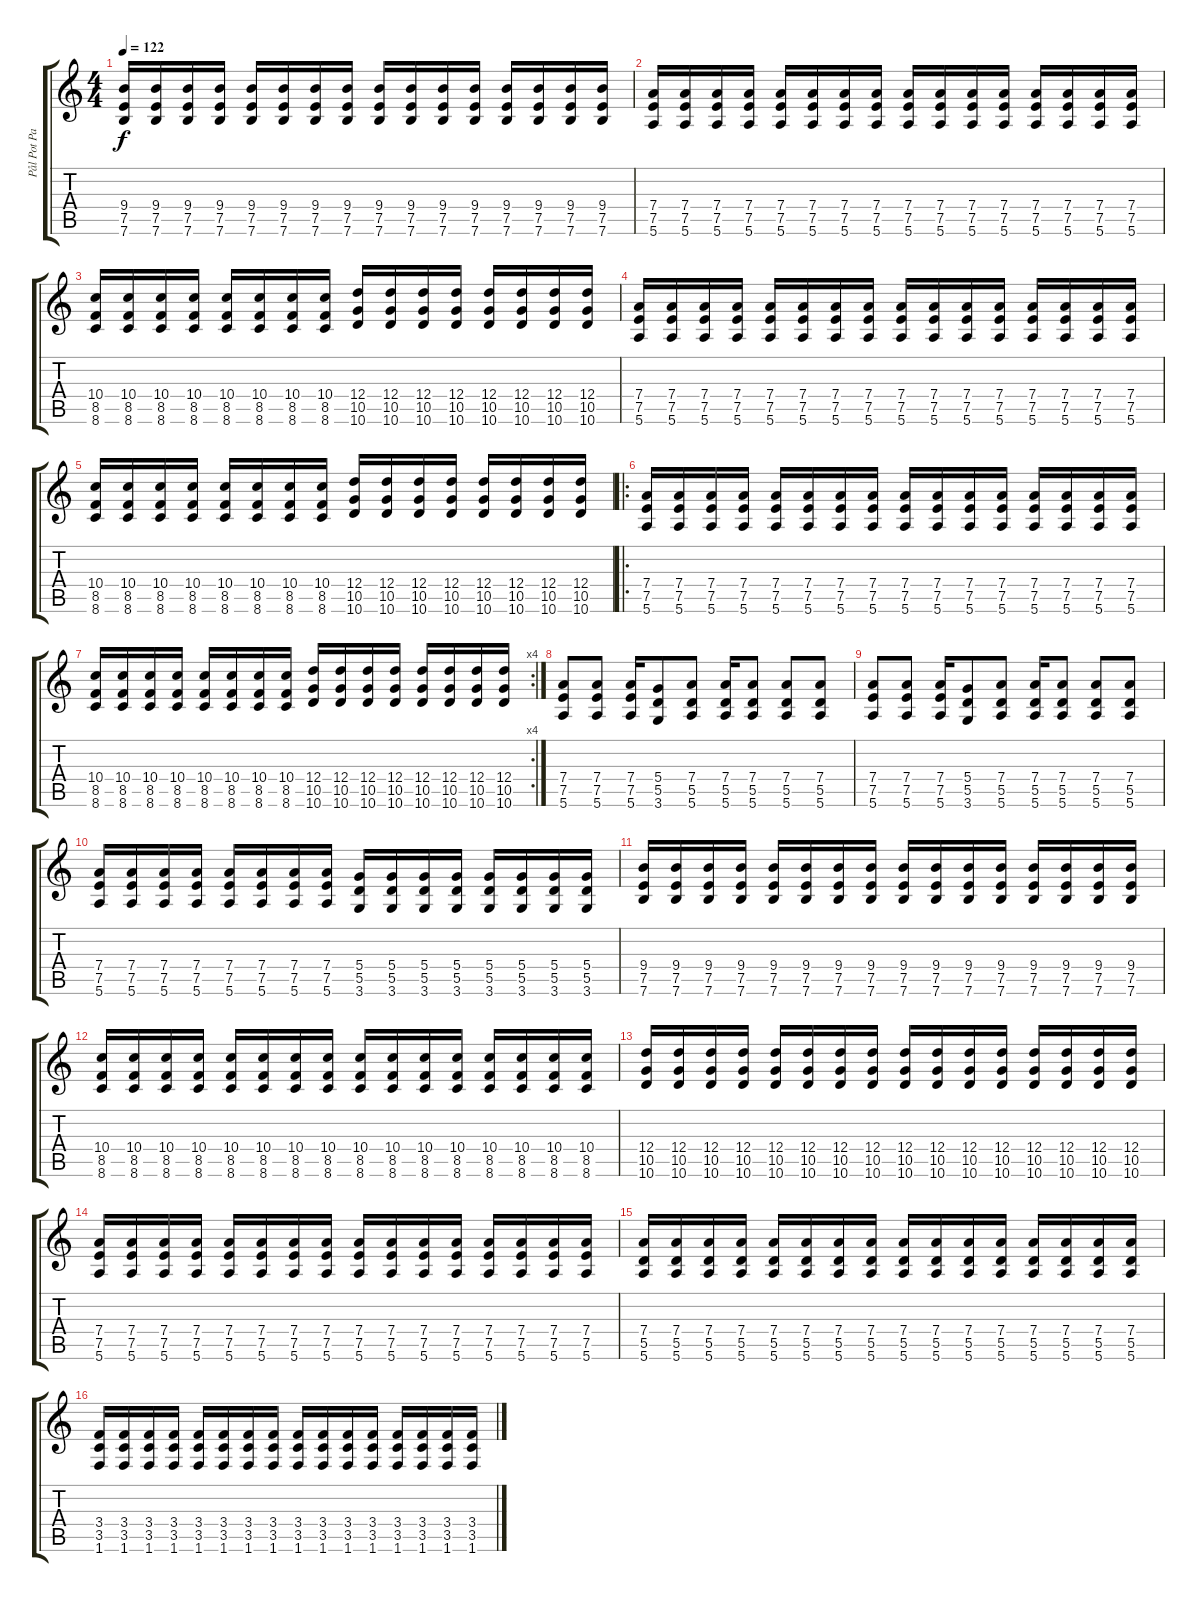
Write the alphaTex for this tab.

\track ("Pål Pot Pamparius" "Pål Pot Pa") {instrument overdrivenguitar}
\staff {score tabs}
\tuning (E4 B3 G3 D3 A2 E2) {hide}
\ts (4 4)
\tempo 122
\clef g2
\ks c
(9.4 7.5 7.6).16{dy f} (9.4 7.5 7.6).16 (9.4 7.5 7.6).16 (9.4 7.5 7.6).16 (9.4 7.5 7.6).16 (9.4 7.5 7.6).16 (9.4 7.5 7.6).16 (9.4 7.5 7.6).16 (9.4 7.5 7.6).16 (9.4 7.5 7.6).16 (9.4 7.5 7.6).16 (9.4 7.5 7.6).16 (9.4 7.5 7.6).16 (9.4 7.5 7.6).16 (9.4 7.5 7.6).16 (9.4 7.5 7.6).16 |
(7.4 7.5 5.6).16 (7.4 7.5 5.6).16 (7.4 7.5 5.6).16 (7.4 7.5 5.6).16 (7.4 7.5 5.6).16 (7.4 7.5 5.6).16 (7.4 7.5 5.6).16 (7.4 7.5 5.6).16 (7.4 7.5 5.6).16 (7.4 7.5 5.6).16 (7.4 7.5 5.6).16 (7.4 7.5 5.6).16 (7.4 7.5 5.6).16 (7.4 7.5 5.6).16 (7.4 7.5 5.6).16 (7.4 7.5 5.6).16 |
(10.4 8.5 8.6).16 (10.4 8.5 8.6).16 (10.4 8.5 8.6).16 (10.4 8.5 8.6).16 (10.4 8.5 8.6).16 (10.4 8.5 8.6).16 (10.4 8.5 8.6).16 (10.4 8.5 8.6).16 (12.4 10.5 10.6).16 (12.4 10.5 10.6).16 (12.4 10.5 10.6).16 (12.4 10.5 10.6).16 (12.4 10.5 10.6).16 (12.4 10.5 10.6).16 (12.4 10.5 10.6).16 (12.4 10.5 10.6).16 |
(7.4 7.5 5.6).16 (7.4 7.5 5.6).16 (7.4 7.5 5.6).16 (7.4 7.5 5.6).16 (7.4 7.5 5.6).16 (7.4 7.5 5.6).16 (7.4 7.5 5.6).16 (7.4 7.5 5.6).16 (7.4 7.5 5.6).16 (7.4 7.5 5.6).16 (7.4 7.5 5.6).16 (7.4 7.5 5.6).16 (7.4 7.5 5.6).16 (7.4 7.5 5.6).16 (7.4 7.5 5.6).16 (7.4 7.5 5.6).16 |
(10.4 8.5 8.6).16 (10.4 8.5 8.6).16 (10.4 8.5 8.6).16 (10.4 8.5 8.6).16 (10.4 8.5 8.6).16 (10.4 8.5 8.6).16 (10.4 8.5 8.6).16 (10.4 8.5 8.6).16 (12.4 10.5 10.6).16 (12.4 10.5 10.6).16 (12.4 10.5 10.6).16 (12.4 10.5 10.6).16 (12.4 10.5 10.6).16 (12.4 10.5 10.6).16 (12.4 10.5 10.6).16 (12.4 10.5 10.6).16 |
\ro
(7.4 7.5 5.6).16 (7.4 7.5 5.6).16 (7.4 7.5 5.6).16 (7.4 7.5 5.6).16 (7.4 7.5 5.6).16 (7.4 7.5 5.6).16 (7.4 7.5 5.6).16 (7.4 7.5 5.6).16 (7.4 7.5 5.6).16 (7.4 7.5 5.6).16 (7.4 7.5 5.6).16 (7.4 7.5 5.6).16 (7.4 7.5 5.6).16 (7.4 7.5 5.6).16 (7.4 7.5 5.6).16 (7.4 7.5 5.6).16 |
\rc 4
(10.4 8.5 8.6).16 (10.4 8.5 8.6).16 (10.4 8.5 8.6).16 (10.4 8.5 8.6).16 (10.4 8.5 8.6).16 (10.4 8.5 8.6).16 (10.4 8.5 8.6).16 (10.4 8.5 8.6).16 (12.4 10.5 10.6).16 (12.4 10.5 10.6).16 (12.4 10.5 10.6).16 (12.4 10.5 10.6).16 (12.4 10.5 10.6).16 (12.4 10.5 10.6).16 (12.4 10.5 10.6).16 (12.4 10.5 10.6).16 |
(7.4 7.5 5.6).8 (7.4 7.5 5.6).8 (7.4 7.5 5.6).16 (5.4 5.5 3.6).8 (7.4 5.5 5.6).8 (7.4 5.5 5.6).16 (7.4 5.5 5.6).8 (7.4 5.5 5.6).8 (7.4 5.5 5.6).8 |
(7.4 7.5 5.6).8 (7.4 7.5 5.6).8 (7.4 7.5 5.6).16 (5.4 5.5 3.6).8 (7.4 5.5 5.6).8 (7.4 5.5 5.6).16 (7.4 5.5 5.6).8 (7.4 5.5 5.6).8 (7.4 5.5 5.6).8 |
(7.4 7.5 5.6).16 (7.4 7.5 5.6).16 (7.4 7.5 5.6).16 (7.4 7.5 5.6).16 (7.4 7.5 5.6).16 (7.4 7.5 5.6).16 (7.4 7.5 5.6).16 (7.4 7.5 5.6).16 (5.4 5.5 3.6).16 (5.4 5.5 3.6).16 (5.4 5.5 3.6).16 (5.4 5.5 3.6).16 (5.4 5.5 3.6).16 (5.4 5.5 3.6).16 (5.4 5.5 3.6).16 (5.4 5.5 3.6).16 |
(9.4 7.5 7.6).16 (9.4 7.5 7.6).16 (9.4 7.5 7.6).16 (9.4 7.5 7.6).16 (9.4 7.5 7.6).16 (9.4 7.5 7.6).16 (9.4 7.5 7.6).16 (9.4 7.5 7.6).16 (9.4 7.5 7.6).16 (9.4 7.5 7.6).16 (9.4 7.5 7.6).16 (9.4 7.5 7.6).16 (9.4 7.5 7.6).16 (9.4 7.5 7.6).16 (9.4 7.5 7.6).16 (9.4 7.5 7.6).16 |
(10.4 8.5 8.6).16 (10.4 8.5 8.6).16 (10.4 8.5 8.6).16 (10.4 8.5 8.6).16 (10.4 8.5 8.6).16 (10.4 8.5 8.6).16 (10.4 8.5 8.6).16 (10.4 8.5 8.6).16 (10.4 8.5 8.6).16 (10.4 8.5 8.6).16 (10.4 8.5 8.6).16 (10.4 8.5 8.6).16 (10.4 8.5 8.6).16 (10.4 8.5 8.6).16 (10.4 8.5 8.6).16 (10.4 8.5 8.6).16 |
(12.4 10.5 10.6).16 (12.4 10.5 10.6).16 (12.4 10.5 10.6).16 (12.4 10.5 10.6).16 (12.4 10.5 10.6).16 (12.4 10.5 10.6).16 (12.4 10.5 10.6).16 (12.4 10.5 10.6).16 (12.4 10.5 10.6).16 (12.4 10.5 10.6).16 (12.4 10.5 10.6).16 (12.4 10.5 10.6).16 (12.4 10.5 10.6).16 (12.4 10.5 10.6).16 (12.4 10.5 10.6).16 (12.4 10.5 10.6).16 |
(7.4 7.5 5.6).16 (7.4 7.5 5.6).16 (7.4 7.5 5.6).16 (7.4 7.5 5.6).16 (7.4 7.5 5.6).16 (7.4 7.5 5.6).16 (7.4 7.5 5.6).16 (7.4 7.5 5.6).16 (7.4 7.5 5.6).16 (7.4 7.5 5.6).16 (7.4 7.5 5.6).16 (7.4 7.5 5.6).16 (7.4 7.5 5.6).16 (7.4 7.5 5.6).16 (7.4 7.5 5.6).16 (7.4 7.5 5.6).16 |
(7.4 5.5 5.6).16 (7.4 5.5 5.6).16 (7.4 5.5 5.6).16 (7.4 5.5 5.6).16 (7.4 5.5 5.6).16 (7.4 5.5 5.6).16 (7.4 5.5 5.6).16 (7.4 5.5 5.6).16 (7.4 5.5 5.6).16 (7.4 5.5 5.6).16 (7.4 5.5 5.6).16 (7.4 5.5 5.6).16 (7.4 5.5 5.6).16 (7.4 5.5 5.6).16 (7.4 5.5 5.6).16 (7.4 5.5 5.6).16 |
(3.4 3.5 1.6).16 (3.4 3.5 1.6).16 (3.4 3.5 1.6).16 (3.4 3.5 1.6).16 (3.4 3.5 1.6).16 (3.4 3.5 1.6).16 (3.4 3.5 1.6).16 (3.4 3.5 1.6).16 (3.4 3.5 1.6).16 (3.4 3.5 1.6).16 (3.4 3.5 1.6).16 (3.4 3.5 1.6).16 (3.4 3.5 1.6).16 (3.4 3.5 1.6).16 (3.4 3.5 1.6).16 (3.4 3.5 1.6).16
